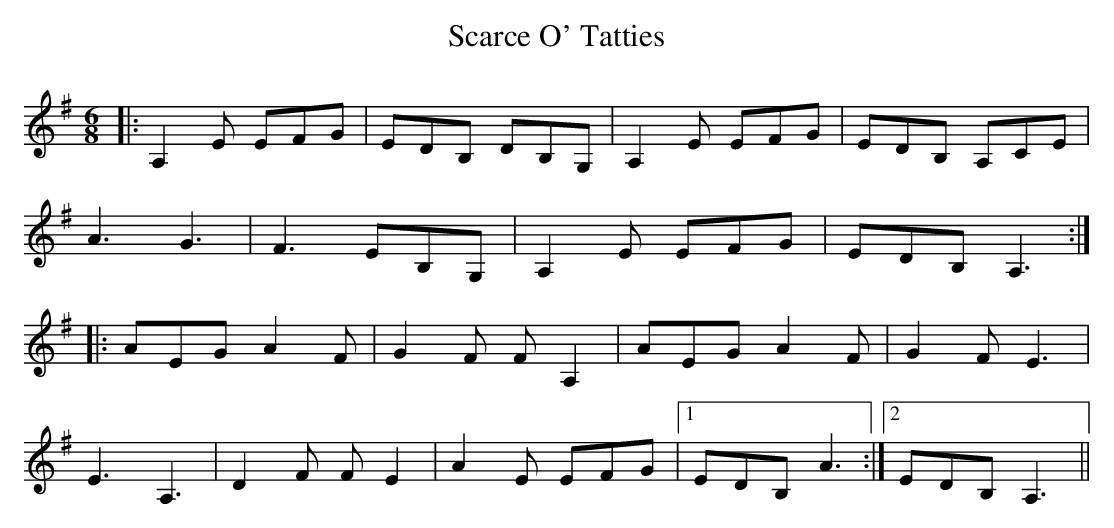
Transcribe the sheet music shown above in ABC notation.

X:1
T: Scarce O' Tatties
M: 6/8
L: 1/8
K: Ador
|:A,2 E EFG|EDB, DB,G,|A,2 E EFG|EDB, A,CE|
A3 G3|F3 EB,G,|A,2 E EFG|EDB, A,3:|
|:AEG A2F|G2F FA,2|AEG A2F|G2F E3|
E3 A,3|D2F FE2|A2E EFG|1 EDB, A3:|2 EDB, A,3||
